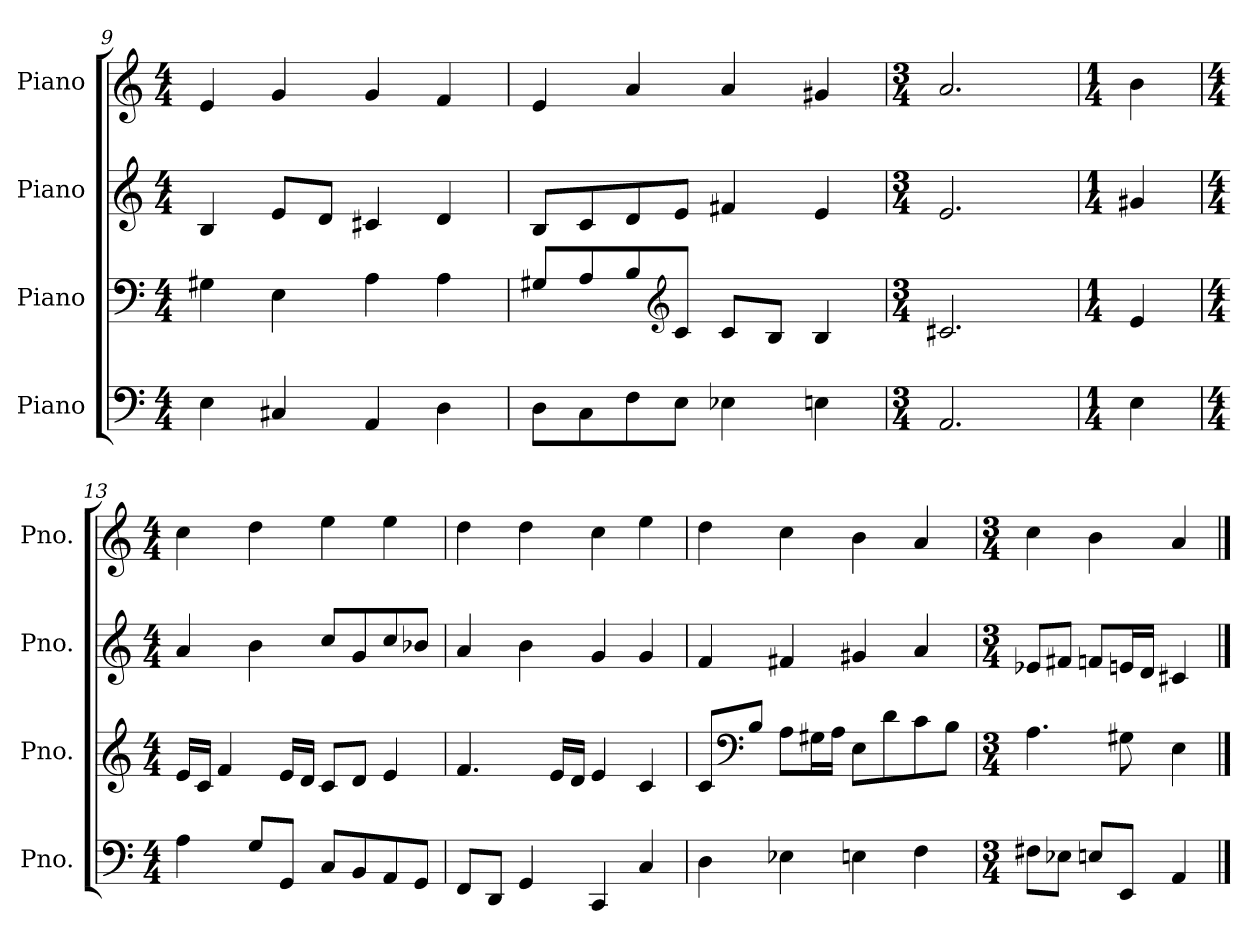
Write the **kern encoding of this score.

**kern	**kern	**kern	**kern
*part4	*part3	*part2	*part1
*staff4	*staff3	*staff2	*staff1
*I"Piano	*I"Piano	*I"Piano	*I"Piano
*I'Pno.	*I'Pno.	*I'Pno.	*I'Pno.
!!LO:LB:g=z
*clefF4	*clefF4	*clefG2	*clefG2
*k[]	*k[]	*k[]	*k[]
*M4/4	*M4/4	*M4/4	*M4/4
=9	=9	=9	=9
4E\	4G#X\	4B/	4e/
4C#X/	4E\	8e/L	4g/
.	.	8d/J	.
4AA/	4A\	4c#X/	4g/
4D\	4A\	4d/	4f/
=10	=10	=10	=10
8D\L	8G#X/L	8B/L	4e/
8C\	8A/	8c/	.
8F\	8B/	8d/	4a/
*	*clefG2	*	*
8E\J	8c/J	8e/J	.
4E-X\	8c/L	4f#X/	4a/
.	8B/J	.	.
4En\	4B/	4e/	4g#X/
=11	=11	=11	=11
*M3/4	*M3/4	*M3/4	*M3/4
2.AA/	2.c#X/	2.e/	2.a/
=12	=12	=12	=12
*M1/4	*M1/4	*M1/4	*M1/4
4E\	4e/	4g#X/	4b\
=13	=13	=13	=13
*M4/4	*M4/4	*M4/4	*M4/4
4A\	16e/LL	4a/	4cc\
.	16c/JJ	.	.
.	4f/	.	.
8G/L	.	4b\	4dd\
8GG/J	16e/LL	.	.
.	16d/JJ	.	.
8C/L	8c/L	8cc/L	4ee\
8BB/	8d/J	8g/	.
8AA/	4e/	8cc/	4ee\
8GG/J	.	8b-X/J	.
!!LO:PB:g=z
=14	=14	=14	=14
8FF/L	4.f/	4a/	4dd\
8DD/J	.	.	.
4GG/	.	4b\	4dd\
.	16e/LL	.	.
.	16d/JJ	.	.
4CC/	4e/	4g/	4cc\
4C/	4c/	4g/	4ee\
=15	=15	=15	=15
4D\	8c/L	4f/	4dd\
*	*clefF4	*	*
.	8B/J	.	.
4E-X\	8A\L	4f#X/	4cc\
.	16G#X\L	.	.
.	16A\JJ	.	.
4En\	8E\L	4g#X/	4b\
.	8d\	.	.
4F\	8c\	4a/	4a/
.	8B\J	.	.
=16	=16	=16	=16
*M3/4	*M3/4	*M3/4	*M3/4
8F#X\L	4.A\	8e-X/L	4cc\
8E-X\J	.	8f#X/J	.
8En/L	.	8fn/L	4b\
8EE/J	8G#X\	16en/L	.
.	.	16d/JJ	.
4AA/	4E\	4c#X/	4a/
==	==	==	==
*-	*-	*-	*-
